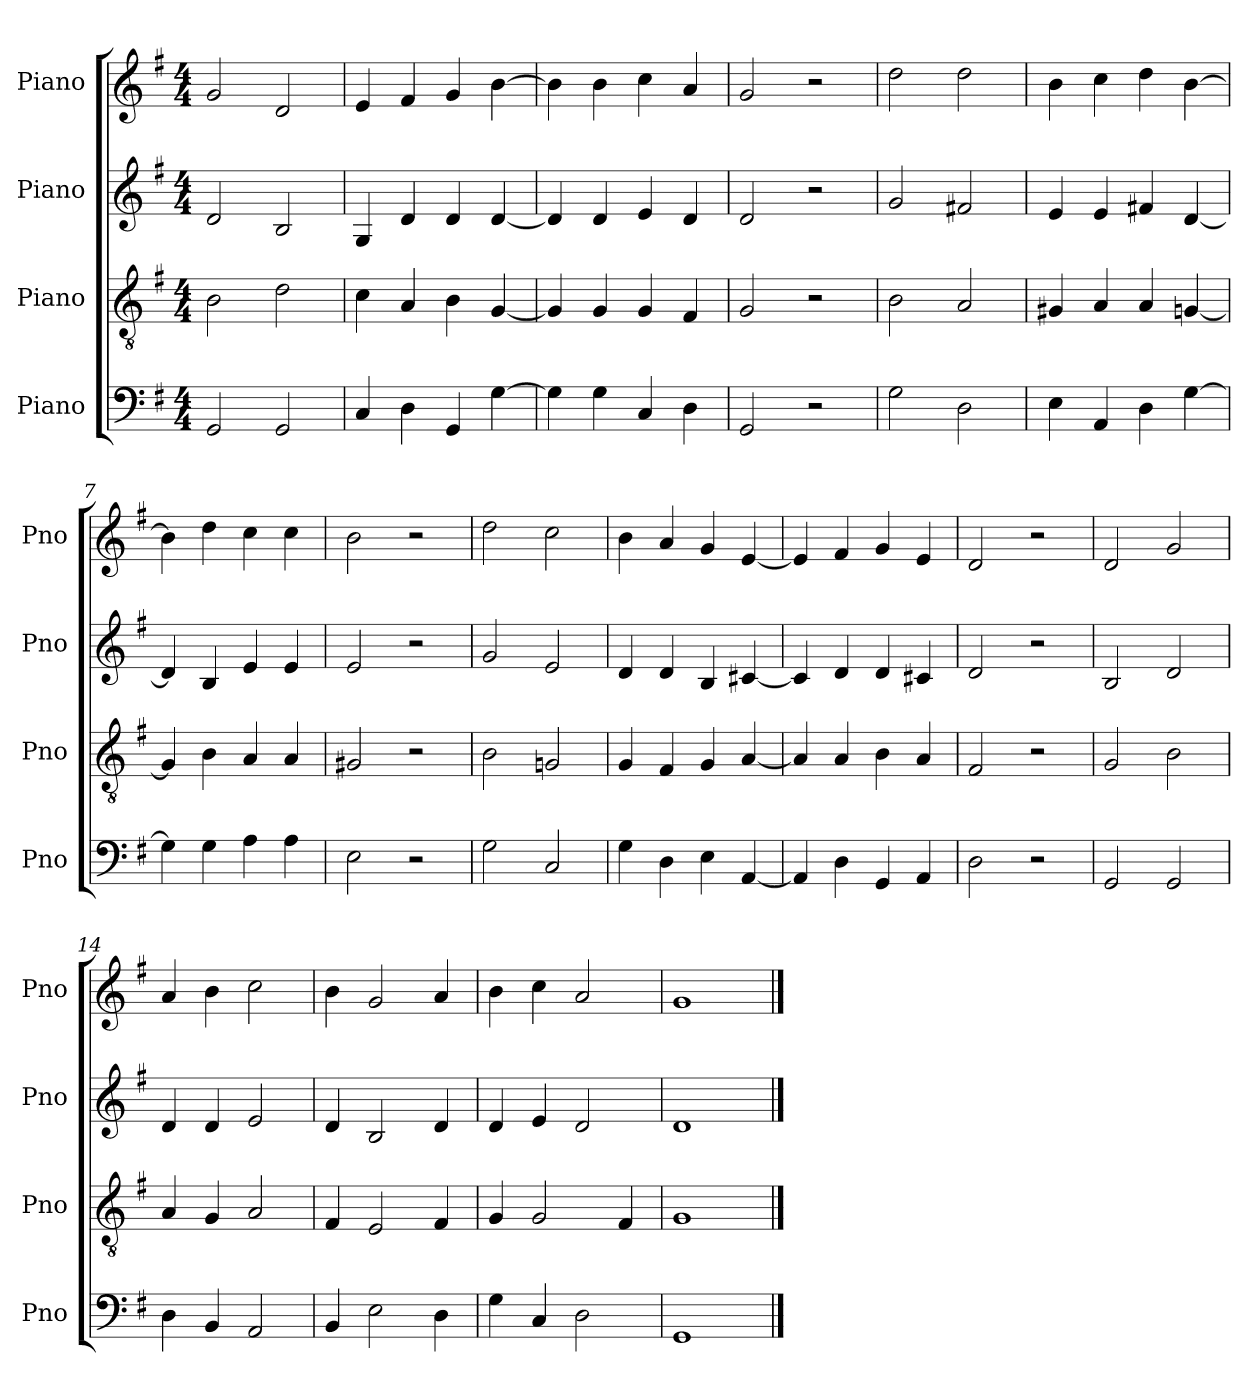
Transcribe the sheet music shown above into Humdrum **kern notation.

**kern	**kern	**kern	**kern
*part4	*part3	*part2	*part1
*staff4	*staff3	*staff2	*staff1
*I"Piano	*I"Piano	*I"Piano	*I"Piano
*I'Pno	*I'Pno	*I'Pno	*I'Pno
*clefF4	*clefGv2	*clefG2	*clefG2
*k[f#]	*k[f#]	*k[f#]	*k[f#]
*M4/4	*M4/4	*M4/4	*M4/4
=1	=1	=1	=1
2GG/	2B\	2d/	2g/
2GG/	2d\	2B/	2d/
=2	=2	=2	=2
4C/	4c\	4G/	4e/
4D\	4A/	4d/	4f#/
4GG/	4B\	4d/	4g/
[4G\	[4G/	[4d/	[4b\
=3	=3	=3	=3
4G\]	4G/]	4d/]	4b\]
4G\	4G/	4d/	4b\
4C/	4G/	4e/	4cc\
4D\	4F#/	4d/	4a/
=4	=4	=4	=4
2GG/	2G/	2d/	2g/
2r	2r	2r	2r
=5	=5	=5	=5
2G\	2B\	2g/	2dd\
2D\	2A/	2f#X/	2dd\
=6	=6	=6	=6
4E\	4G#X/	4e/	4b\
4AA/	4A/	4e/	4cc\
4D\	4A/	4f#X/	4dd\
[4G\	[4Gn/	[4d/	[4b\
=7	=7	=7	=7
4G\]	4G/]	4d/]	4b\]
4G\	4B\	4B/	4dd\
4A\	4A/	4e/	4cc\
4A\	4A/	4e/	4cc\
=8	=8	=8	=8
2E\	2G#X/	2e/	2b\
2r	2r	2r	2r
=9	=9	=9	=9
2G\	2B\	2g/	2dd\
2C/	2Gn/	2e/	2cc\
!!LO:LB:g=z
=10	=10	=10	=10
4G\	4G/	4d/	4b\
4D\	4F#/	4d/	4a/
4E\	4G/	4B/	4g/
[4AA/	[4A/	[4c#X/	[4e/
=11	=11	=11	=11
4AA/]	4A/]	4c#/]	4e/]
4D\	4A/	4d/	4f#/
4GG/	4B\	4d/	4g/
4AA/	4A/	4c#X/	4e/
=12	=12	=12	=12
2D\	2F#/	2d/	2d/
2r	2r	2r	2r
=13	=13	=13	=13
2GG/	2G/	2B/	2d/
2GG/	2B\	2d/	2g/
=14	=14	=14	=14
4D\	4A/	4d/	4a/
4BB/	4G/	4d/	4b\
2AA/	2A/	2e/	2cc\
=15	=15	=15	=15
4BB/	4F#/	4d/	4b\
2E\	2E/	2B/	2g/
4D\	4F#/	4d/	4a/
=16	=16	=16	=16
4G\	4G/	4d/	4b\
4C/	2G/	4e/	4cc\
2D\	.	2d/	2a/
.	4F#/	.	.
=17	=17	=17	=17
1GG	1G	1d	1g
==	==	==	==
*-	*-	*-	*-
